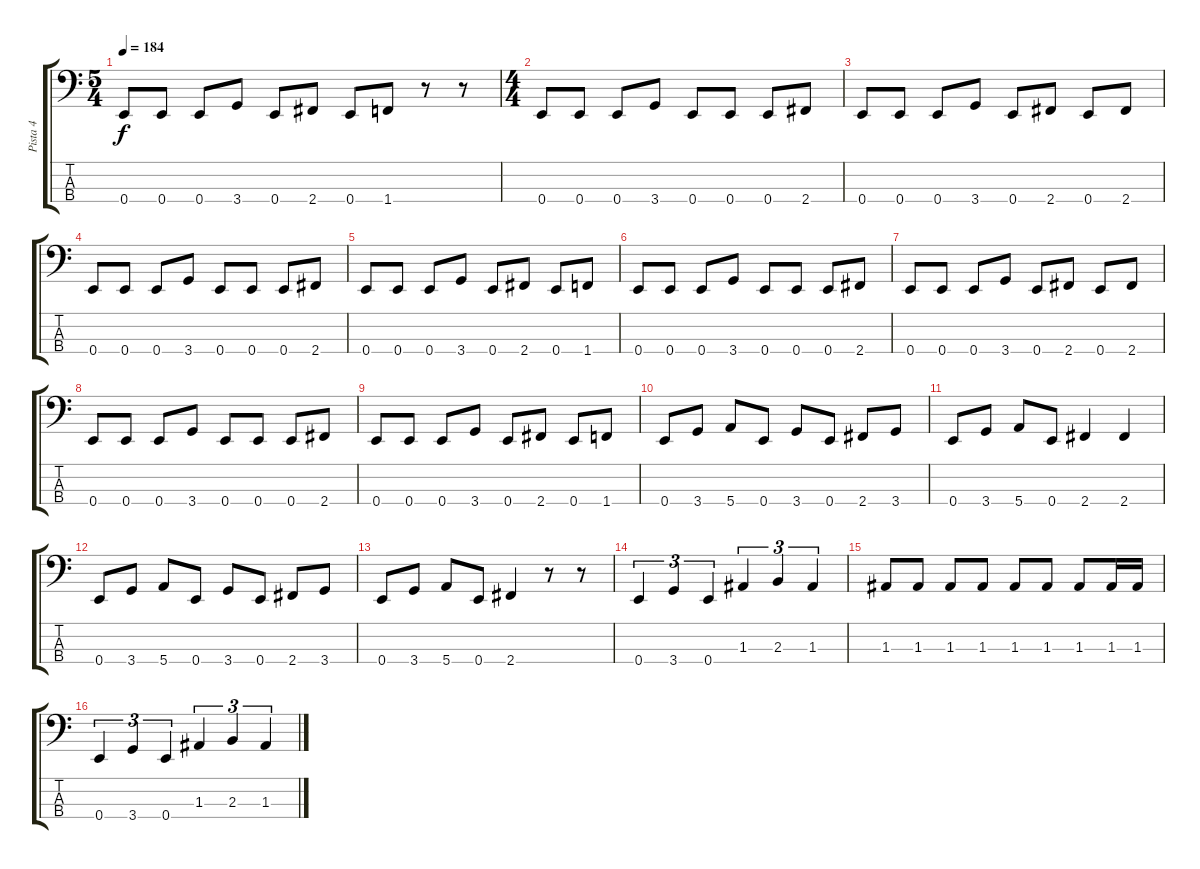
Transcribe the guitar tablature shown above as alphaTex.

\track ("Pista 4" "Pista 4") {instrument electricbassfinger}
\staff {score tabs}
\tuning (G2 D2 A1 E1) {hide}
\ts (5 4)
\tempo 184
\clef f4
\ks c
0.4.8{dy f} 0.4.8 0.4.8 3.4.8 0.4.8 2.4.8 0.4.8 1.4.8 r.8 r.8 |
\ts (4 4)
0.4.8 0.4.8 0.4.8 3.4.8 0.4.8 0.4.8 0.4.8 2.4.8 |
0.4.8 0.4.8 0.4.8 3.4.8 0.4.8 2.4.8 0.4.8 2.4.8 |
0.4.8 0.4.8 0.4.8 3.4.8 0.4.8 0.4.8 0.4.8 2.4.8 |
0.4.8 0.4.8 0.4.8 3.4.8 0.4.8 2.4.8 0.4.8 1.4.8 |
0.4.8 0.4.8 0.4.8 3.4.8 0.4.8 0.4.8 0.4.8 2.4.8 |
0.4.8 0.4.8 0.4.8 3.4.8 0.4.8 2.4.8 0.4.8 2.4.8 |
0.4.8 0.4.8 0.4.8 3.4.8 0.4.8 0.4.8 0.4.8 2.4.8 |
0.4.8 0.4.8 0.4.8 3.4.8 0.4.8 2.4.8 0.4.8 1.4.8 |
0.4.8 3.4.8 5.4.8 0.4.8 3.4.8 0.4.8 2.4.8 3.4.8 |
0.4.8 3.4.8 5.4.8 0.4.8 2.4.4 2.4.4 |
0.4.8 3.4.8 5.4.8 0.4.8 3.4.8 0.4.8 2.4.8 3.4.8 |
0.4.8 3.4.8 5.4.8 0.4.8 2.4.4 r.8 r.8 |
0.4.4{tu (3 2)} 3.4.4{tu (3 2)} 0.4.4{tu (3 2)} 1.3.4{tu (3 2)} 2.3.4{tu (3 2)} 1.3.4{tu (3 2)} |
1.3.8 1.3.8 1.3.8 1.3.8 1.3.8 1.3.8 1.3.8 1.3.16 1.3.16 |
0.4.4{tu (3 2)} 3.4.4{tu (3 2)} 0.4.4{tu (3 2)} 1.3.4{tu (3 2)} 2.3.4{tu (3 2)} 1.3.4{tu (3 2)}
